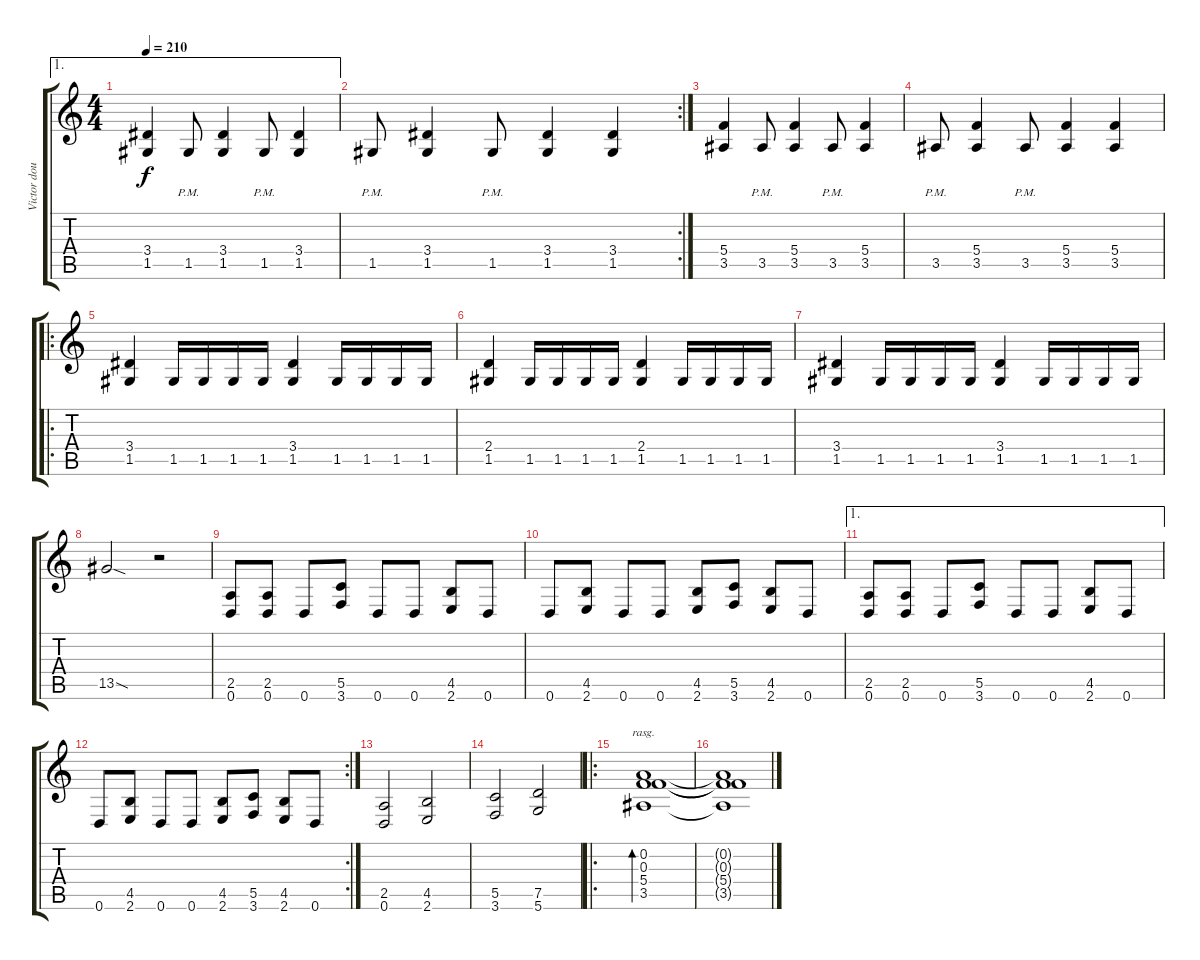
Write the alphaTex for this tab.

\track ("Victor double" "Victor dou") {instrument acousticguitarsteel}
\staff {score tabs}
\tuning (D4 A3 F3 C3 G2 D2) {hide}
\ae 1
\ts (4 4)
\tempo 210
\clef g2
\ks c
(3.4 1.5).4{dy f} 1.5{pm}.8 (3.4 1.5).4 1.5{pm}.8 (3.4 1.5).4 |
\rc 2
1.5{pm}.8 (3.4 1.5).4 1.5{pm}.8 (3.4 1.5).4 (3.4 1.5).4 |
(5.4 3.5).4 3.5{pm}.8 (5.4 3.5).4 3.5{pm}.8 (5.4 3.5).4 |
3.5{pm}.8 (5.4 3.5).4 3.5{pm}.8 (5.4 3.5).4 (5.4 3.5).4 |
\ro
(3.4 1.5).4 1.5.16 1.5.16 1.5.16 1.5.16 (3.4 1.5).4 1.5.16 1.5.16 1.5.16 1.5.16 |
(2.4 1.5).4 1.5.16 1.5.16 1.5.16 1.5.16 (2.4 1.5).4 1.5.16 1.5.16 1.5.16 1.5.16 |
(3.4 1.5).4 1.5.16 1.5.16 1.5.16 1.5.16 (3.4 1.5).4 1.5.16 1.5.16 1.5.16 1.5.16 |
13.5{sod}.2 r.2 |
(2.5 0.6).8 (2.5 0.6).8 0.6.8 (5.5 3.6).8 0.6.8 0.6.8 (4.5 2.6).8 0.6.8 |
0.6.8 (4.5 2.6).8 0.6.8 0.6.8 (4.5 2.6).8 (5.5 3.6).8 (4.5 2.6).8 0.6.8 |
\ae 1
(2.5 0.6).8 (2.5 0.6).8 0.6.8 (5.5 3.6).8 0.6.8 0.6.8 (4.5 2.6).8 0.6.8 |
\rc 2
0.6.8 (4.5 2.6).8 0.6.8 0.6.8 (4.5 2.6).8 (5.5 3.6).8 (4.5 2.6).8 0.6.8 |
(2.5 0.6).2 (4.5 2.6).2 |
(5.5 3.6).2 (7.5 5.6).2 |
\ro
(0.2 0.3 5.4 3.5).1{bd 120 rasg ii} |
(0.2{t} 0.3{t} 5.4{t} 3.5{t}).1
